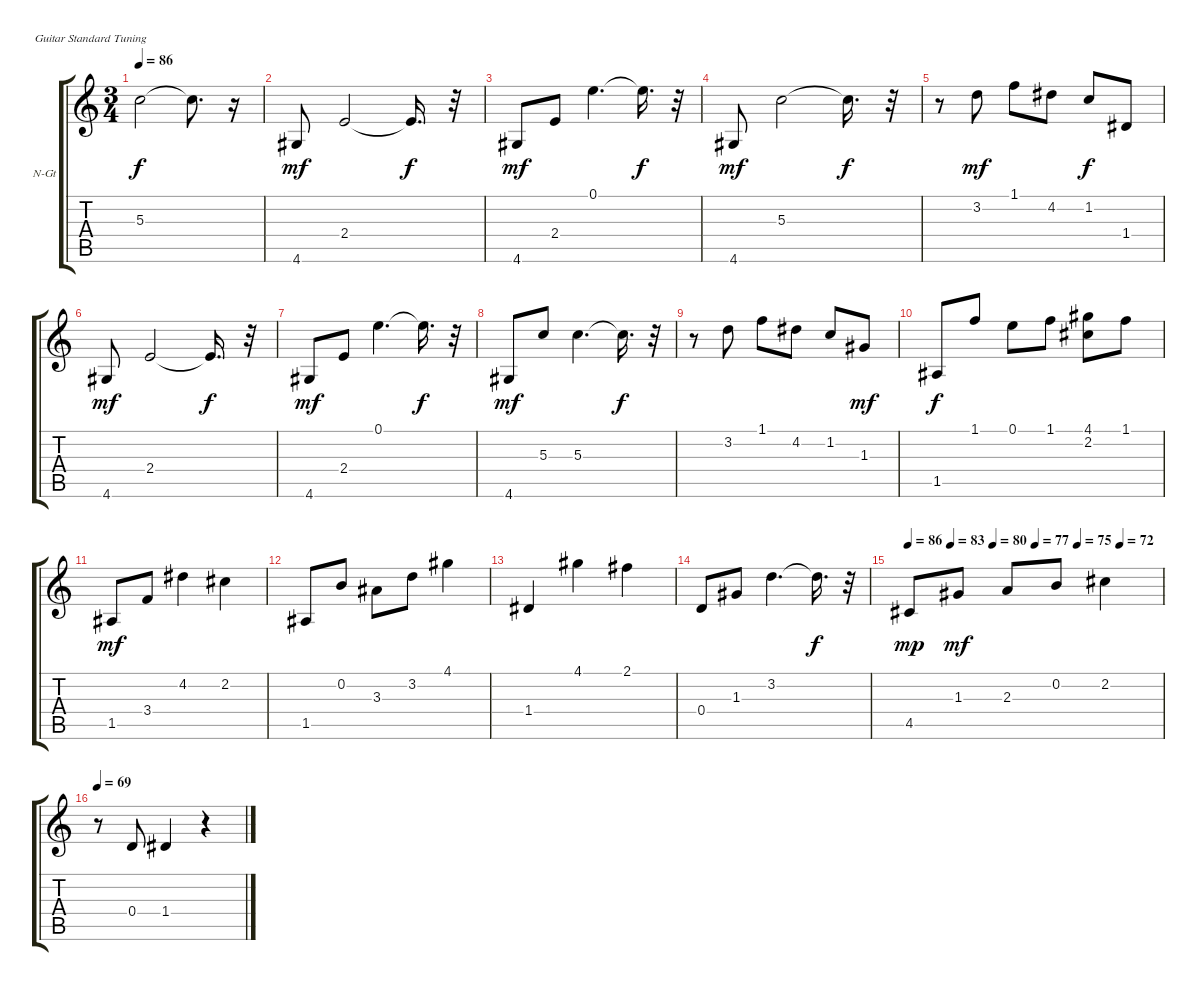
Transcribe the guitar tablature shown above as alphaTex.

\bracketExtendMode groupsimilarinstruments
\firstSystemTrackNameOrientation horizontal
\otherSystemsTrackNameOrientation horizontal
\track ("Seq M.Knezevic" "N-Gt") {instrument acousticguitarnylon}
\staff {score tabs}
\tuning (E4 B3 G3 D3 A2 E2)
\ts (3 4)
\tempo 86
\clef g2
\ks c
5.3{t}.2{dy f} 5.3{t}.8{d} r.16 |
4.6.8{dy mf} 2.4.2 2.4{t}.16{d dy f} r.32 |
4.6.8{dy mf} 2.4.8 0.1.4{d} 0.1{t}.16{d dy f} r.32 |
4.6.8{dy mf} 5.3.2 5.3{t}.16{d dy f} r.32 |
r.8 3.2.8{dy mf} 1.1.8 4.2.8 1.2.8{dy f} 1.4.8 |
4.6.8{dy mf} 2.4.2 2.4{t}.16{d dy f} r.32 |
4.6.8{dy mf} 2.4.8 0.1.4{d} 0.1{t}.16{d dy f} r.32 |
4.6.8{dy mf} 5.3.8 5.3.4{d} 5.3{t}.16{d dy f} r.32 |
r.8 3.2.8 1.1.8 4.2.8 1.2.8 1.3.8{dy mf} |
1.5.8{dy f} 1.1.8 0.1.8 1.1.8 (4.1 2.2).8 1.1.8 |
1.5.8{dy mf} 3.4.8 4.2.4 2.2.4 |
1.5.8 0.2.8 3.3.8 3.2.8 4.1.4 |
1.4.4 4.1.4 2.1.4 |
0.4.8 1.3.8 3.2.4{d} 3.2{t}.16{d dy f} r.32 |
\tempo 86
\tempo (83 0.166667)
\tempo (80 0.333333)
\tempo (77 0.5)
\tempo (75 0.666667)
\tempo (72 0.833333)
4.5.8{dy mp} 1.3.8{dy mf} 2.3.8 0.2.8 2.2.4 |
\tempo 69
r.8 0.4.8 1.4.4 r.4
